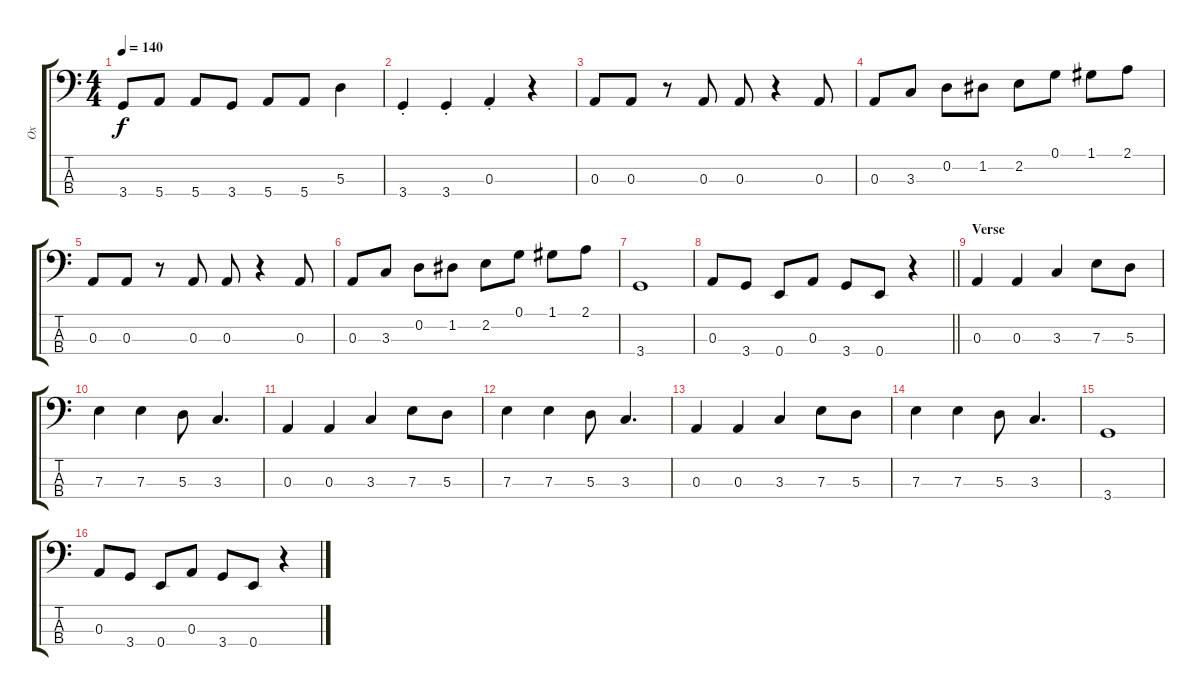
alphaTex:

\track ("Ox" "Ox") {instrument electricbassfinger}
\staff {score tabs}
\tuning (G2 D2 A1 E1) {hide}
\ts (4 4)
\tempo 140
\clef f4
\ks c
3.4.8{dy f} 5.4.8 5.4.8 3.4.8 5.4.8 5.4.8 5.3.4 |
3.4{st}.4 3.4{st}.4 0.3{st}.4 r.4 |
0.3.8 0.3.8 r.8 0.3.8 0.3.8 r.4 0.3.8 |
0.3.8 3.3.8 0.2.8 1.2.8 2.2.8 0.1.8 1.1.8 2.1.8 |
0.3.8 0.3.8 r.8 0.3.8 0.3.8 r.4 0.3.8 |
0.3.8 3.3.8 0.2.8 1.2.8 2.2.8 0.1.8 1.1.8 2.1.8 |
3.4.1 |
\barLineRight lightlight
0.3.8 3.4.8 0.4.8 0.3.8 3.4.8 0.4.8 r.4 |
\section ("" "Verse")
0.3.4 0.3.4 3.3.4 7.3.8 5.3.8 |
7.3.4 7.3.4 5.3.8 3.3.4{d} |
0.3.4 0.3.4 3.3.4 7.3.8 5.3.8 |
7.3.4 7.3.4 5.3.8 3.3.4{d} |
0.3.4 0.3.4 3.3.4 7.3.8 5.3.8 |
7.3.4 7.3.4 5.3.8 3.3.4{d} |
3.4.1 |
0.3.8 3.4.8 0.4.8 0.3.8 3.4.8 0.4.8 r.4
